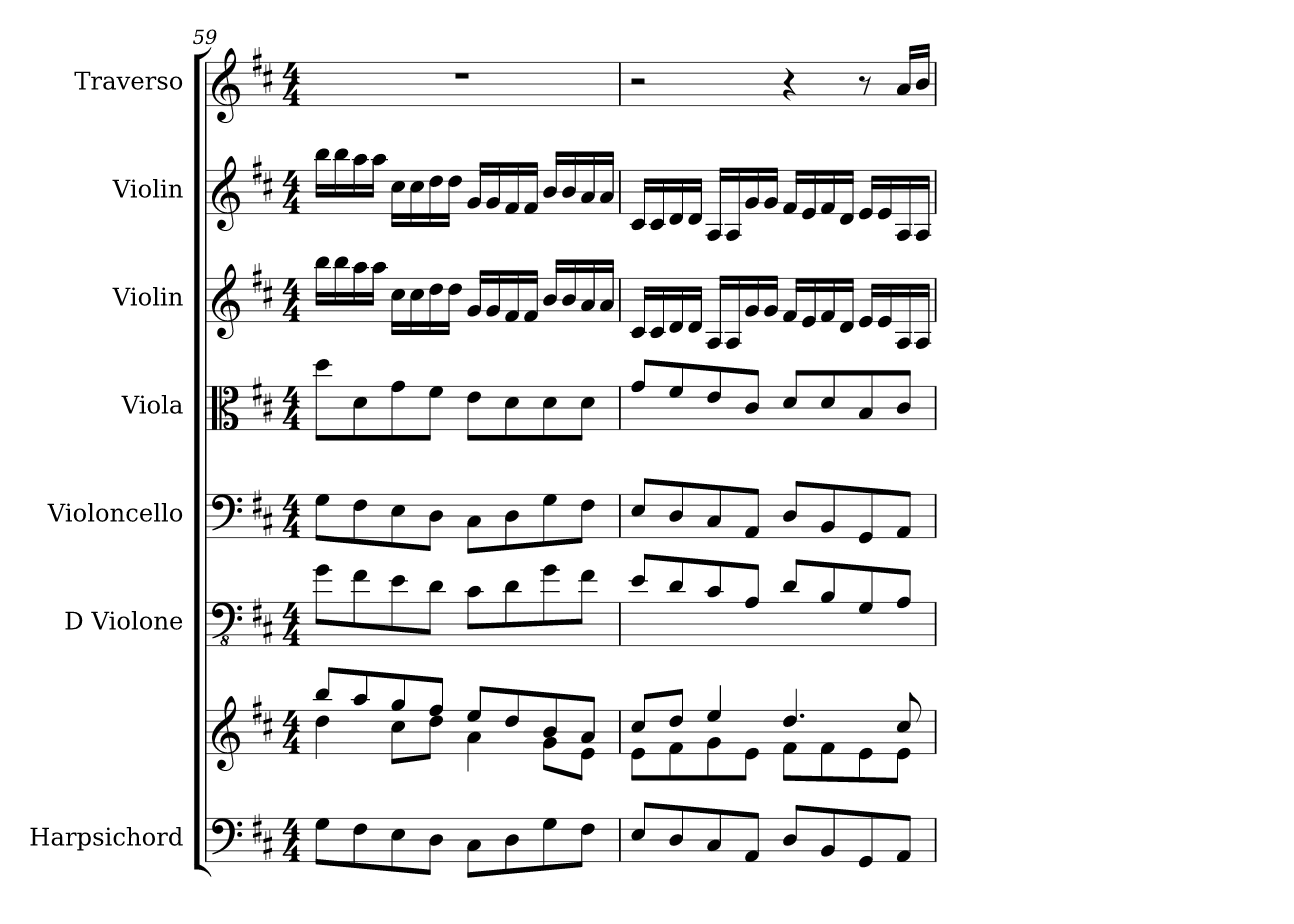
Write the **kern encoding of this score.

**kern	**kern	**kern	**kern	**kern	**kern	**kern	**kern
*part7	*part7	*part6	*part5	*part4	*part3	*part2	*part1
*staff8	*staff7	*staff6	*staff5	*staff4	*staff3	*staff2	*staff1
*I"Harpsichord	*	*I"D Violone	*I"Violoncello	*I"Viola	*I"Violin	*I"Violin	*I"Traverso
*I'Hch.	*	*I'D Vne.	*I'Vc.	*I'Vla.	*I'Vln.	*I'Vln.	*I'Trv.
!!LO:PB:g=z
*clefF4	*clefG2	*clefFv4	*clefF4	*clefC3	*clefG2	*clefG2	*clefG2
*	*	*ITrd7c12	*	*	*	*	*
*k[f#c#]	*k[f#c#]	*k[f#c#]	*k[f#c#]	*k[f#c#]	*k[f#c#]	*k[f#c#]	*k[f#c#]
*M4/4	*M4/4	*M4/4	*M4/4	*M4/4	*M4/4	*M4/4	*M4/4
=59	=59	=59	=59	=59	=59	=59	=59
*	*^	*	*	*	*	*	*
8G\L	8bb/L	4dd\	8GG\L	8G\L	8dd\L	16bb\LL	16bb\LL	1r
.	.	.	.	.	.	16bb\	16bb\	.
8F#\	8aa/	.	8FF#\	8F#\	8d\	16aa\	16aa\	.
.	.	.	.	.	.	16aa\JJ	16aa\JJ	.
8E\	8gg/	8cc#\L	8EE\	8E\	8g\	16cc#\LL	16cc#\LL	.
.	.	.	.	.	.	16cc#\	16cc#\	.
8D\J	8ff#/J	8dd\J	8DD\J	8D\J	8f#\J	16dd\	16dd\	.
.	.	.	.	.	.	16dd\JJ	16dd\JJ	.
8C#\L	8ee/L	4a\	8CC#\L	8C#\L	8e\L	16g/LL	16g/LL	.
.	.	.	.	.	.	16g/	16g/	.
8D\	8dd/	.	8DD\	8D\	8d\	16f#/	16f#/	.
.	.	.	.	.	.	16f#/JJ	16f#/JJ	.
8G\	8b/	8g\L	8GG\	8G\	8d\	16b/LL	16b/LL	.
.	.	.	.	.	.	16b/	16b/	.
8F#\J	8a/J	8e\J	8FF#\J	8F#\J	8d\J	16a/	16a/	.
.	.	.	.	.	.	16a/JJ	16a/JJ	.
=60	=60	=60	=60	=60	=60	=60	=60	=60
8E/L	8cc#/L	8e\L	8EE/L	8E/L	8g/L	16c#/LL	16c#/LL	2r
.	.	.	.	.	.	16c#/	16c#/	.
8D/	8dd/J	8f#\	8DD/	8D/	8f#/	16d/	16d/	.
.	.	.	.	.	.	16d/JJ	16d/JJ	.
8C#/	4ee/	8g\	8CC#/	8C#/	8e/	16A/LL	16A/LL	.
.	.	.	.	.	.	16A/	16A/	.
8AA/J	.	8e\J	8AAA/J	8AA/J	8c#/J	16g/	16g/	.
.	.	.	.	.	.	16g/JJ	16g/JJ	.
8D/L	4.dd/	8f#\L	8DD/L	8D/L	8d/L	16f#/LL	16f#/LL	4r
.	.	.	.	.	.	16e/	16e/	.
8BB/	.	8f#\	8BBB/	8BB/	8d/	16f#/	16f#/	.
.	.	.	.	.	.	16d/JJ	16d/JJ	.
8GG/	.	8e\	8GGG/	8GG/	8B/	16e/LL	16e/LL	8r
.	.	.	.	.	.	16e/	16e/	.
8AA/J	8cc#/	8e\J	8AAA/J	8AA/J	8c#/J	16A/	16A/	16a/LL
.	.	.	.	.	.	16A/JJ	16A/JJ	16b/JJ
*	*v	*v	*	*	*	*	*	*
=	=	=	=	=	=	=	=
*-	*-	*-	*-	*-	*-	*-	*-
